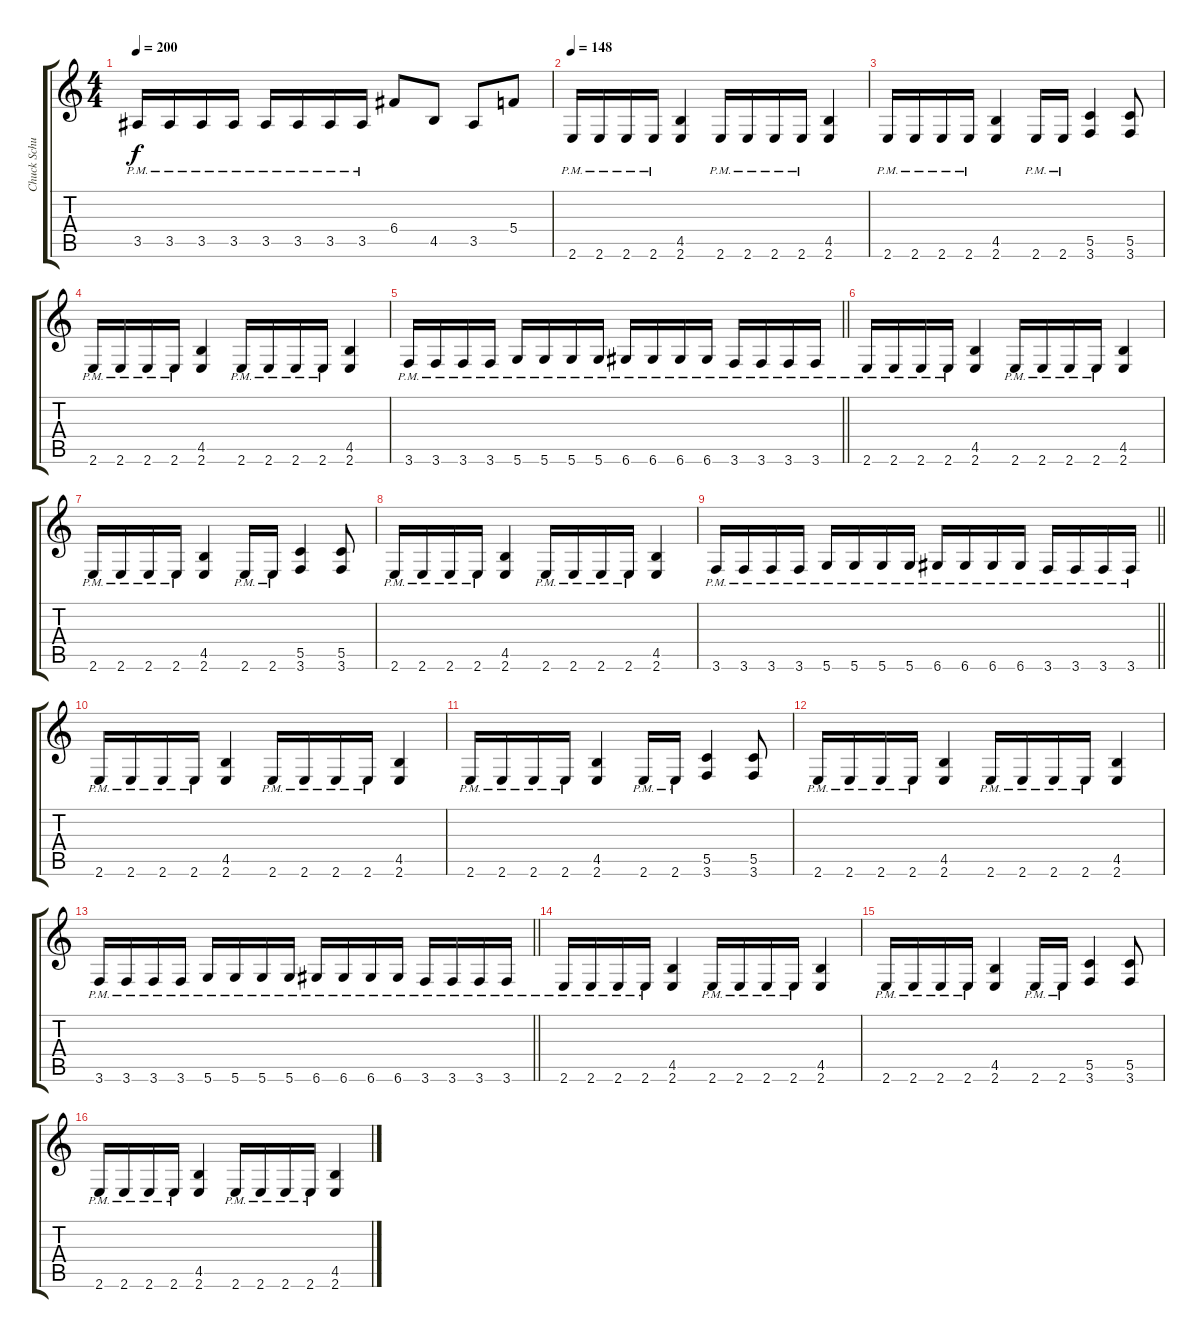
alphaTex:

\track ("Chuck Schuldiner" "Chuck Schu") {instrument distortionguitar}
\staff {score tabs}
\tuning (D4 A3 F3 C3 G2 D2) {hide}
\ts (4 4)
\tempo 200
\clef g2
\ks c
3.5{pm}.16{dy f} 3.5{pm}.16 3.5{pm}.16 3.5{pm}.16 3.5{pm}.16 3.5{pm}.16 3.5{pm}.16 3.5{pm}.16 6.4.8 4.5.8 3.5.8 5.4.8 |
\tempo 148
2.6{pm}.16 2.6{pm}.16 2.6{pm}.16 2.6{pm}.16 (4.5 2.6).4 2.6{pm}.16 2.6{pm}.16 2.6{pm}.16 2.6{pm}.16 (4.5 2.6).4 |
2.6{pm}.16 2.6{pm}.16 2.6{pm}.16 2.6{pm}.16 (4.5 2.6).4 2.6{pm}.16 2.6{pm}.16 (5.5 3.6).4 (5.5 3.6).8 |
2.6{pm}.16 2.6{pm}.16 2.6{pm}.16 2.6{pm}.16 (4.5 2.6).4 2.6{pm}.16 2.6{pm}.16 2.6{pm}.16 2.6{pm}.16 (4.5 2.6).4 |
\barLineRight lightlight
3.6{pm}.16 3.6{pm}.16 3.6{pm}.16 3.6{pm}.16 5.6{pm}.16 5.6{pm}.16 5.6{pm}.16 5.6{pm}.16 6.6{pm}.16 6.6{pm}.16 6.6{pm}.16 6.6{pm}.16 3.6{pm}.16 3.6{pm}.16 3.6{pm}.16 3.6{pm}.16 |
2.6{pm}.16 2.6{pm}.16 2.6{pm}.16 2.6{pm}.16 (4.5 2.6).4 2.6{pm}.16 2.6{pm}.16 2.6{pm}.16 2.6{pm}.16 (4.5 2.6).4 |
2.6{pm}.16 2.6{pm}.16 2.6{pm}.16 2.6{pm}.16 (4.5 2.6).4 2.6{pm}.16 2.6{pm}.16 (5.5 3.6).4 (5.5 3.6).8 |
2.6{pm}.16 2.6{pm}.16 2.6{pm}.16 2.6{pm}.16 (4.5 2.6).4 2.6{pm}.16 2.6{pm}.16 2.6{pm}.16 2.6{pm}.16 (4.5 2.6).4 |
\barLineRight lightlight
3.6{pm}.16 3.6{pm}.16 3.6{pm}.16 3.6{pm}.16 5.6{pm}.16 5.6{pm}.16 5.6{pm}.16 5.6{pm}.16 6.6{pm}.16 6.6{pm}.16 6.6{pm}.16 6.6{pm}.16 3.6{pm}.16 3.6{pm}.16 3.6{pm}.16 3.6{pm}.16 |
2.6{pm}.16 2.6{pm}.16 2.6{pm}.16 2.6{pm}.16 (4.5 2.6).4 2.6{pm}.16 2.6{pm}.16 2.6{pm}.16 2.6{pm}.16 (4.5 2.6).4 |
2.6{pm}.16 2.6{pm}.16 2.6{pm}.16 2.6{pm}.16 (4.5 2.6).4 2.6{pm}.16 2.6{pm}.16 (5.5 3.6).4 (5.5 3.6).8 |
2.6{pm}.16 2.6{pm}.16 2.6{pm}.16 2.6{pm}.16 (4.5 2.6).4 2.6{pm}.16 2.6{pm}.16 2.6{pm}.16 2.6{pm}.16 (4.5 2.6).4 |
\barLineRight lightlight
3.6{pm}.16 3.6{pm}.16 3.6{pm}.16 3.6{pm}.16 5.6{pm}.16 5.6{pm}.16 5.6{pm}.16 5.6{pm}.16 6.6{pm}.16 6.6{pm}.16 6.6{pm}.16 6.6{pm}.16 3.6{pm}.16 3.6{pm}.16 3.6{pm}.16 3.6{pm}.16 |
2.6{pm}.16 2.6{pm}.16 2.6{pm}.16 2.6{pm}.16 (4.5 2.6).4 2.6{pm}.16 2.6{pm}.16 2.6{pm}.16 2.6{pm}.16 (4.5 2.6).4 |
2.6{pm}.16 2.6{pm}.16 2.6{pm}.16 2.6{pm}.16 (4.5 2.6).4 2.6{pm}.16 2.6{pm}.16 (5.5 3.6).4 (5.5 3.6).8 |
2.6{pm}.16 2.6{pm}.16 2.6{pm}.16 2.6{pm}.16 (4.5 2.6).4 2.6{pm}.16 2.6{pm}.16 2.6{pm}.16 2.6{pm}.16 (4.5 2.6).4
